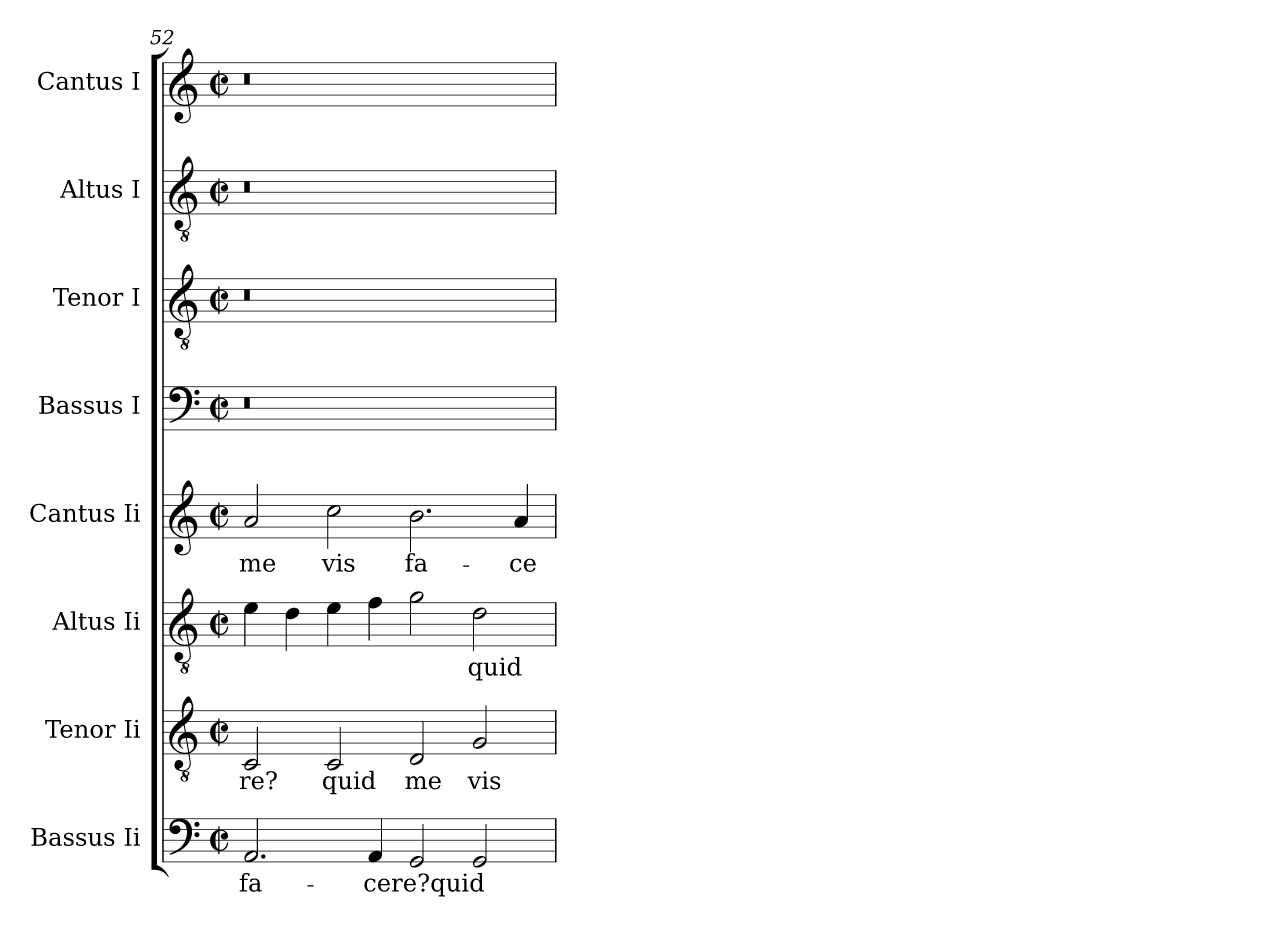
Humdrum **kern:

**kern	**text	**kern	**text	**kern	**text	**kern	**text	**kern	**kern	**kern	**kern
*part8	*part8	*part7	*part7	*part6	*part6	*part5	*part5	*part4	*part3	*part2	*part1
*staff8	*staff8	*staff7	*staff7	*staff6	*staff6	*staff5	*staff5	*staff4	*staff3	*staff2	*staff1
*I"Bassus Ii	*	*I"Tenor Ii	*	*I"Altus Ii	*	*I"Cantus Ii	*	*I"Bassus I	*I"Tenor I	*I"Altus I	*I"Cantus I
*clefF4	*	*clefGv2	*	*clefGv2	*	*clefG2	*	*clefF4	*clefGv2	*clefGv2	*clefG2
*M2/2	*	*M2/2	*	*M2/2	*	*M2/2	*	*M2/2	*M2/2	*M2/2	*M2/2
*met(c|)	*	*met(c|)	*	*met(c|)	*	*met(c|)	*	*met(c|)	*met(c|)	*met(c|)	*met(c|)
=52	=52	=52	=52	=52	=52	=52	=52	=52	=52	=52	=52
!	!LO:LY:b:cj	!	!LO:LY:b:cj	!	!	!	!LO:LY:b:cj	!	!	!	!
2.AA/	fa-	2C/	-re?	4e\	.	2a/	me	0r	0r	0r	0r
.	.	.	.	4d\	.	.	.	.	.	.	.
!	!	!	!LO:LY:b:cj	!	!	!	!LO:LY:b:cj	!	!	!	!
.	.	2C/	quid	4e\	.	2cc\	vis	.	.	.	.
!	!LO:LY:b	!	!	!	!	!	!	!	!	!	!
4AA/	-cere?quid	.	.	4f\	.	.	.	.	.	.	.
!	!	!	!LO:LY:b:cj	!	!	!	!LO:LY:b:cj	!	!	!	!
2GG/	.	2D/	me	2g\	.	2.b\	fa-	.	.	.	.
!	!	!	!LO:LY:b:cj	!	!LO:LY:b:cj	!	!	!	!	!	!
2GG/	.	2G/	vis	2d\	quid	.	.	.	.	.	.
!	!	!	!	!	!	!	!LO:LY:b:cj	!	!	!	!
.	.	.	.	.	.	4a/	-ce-	.	.	.	.
=	=	=	=	=	=	=	=	=	=	=	=
*-	*-	*-	*-	*-	*-	*-	*-	*-	*-	*-	*-
